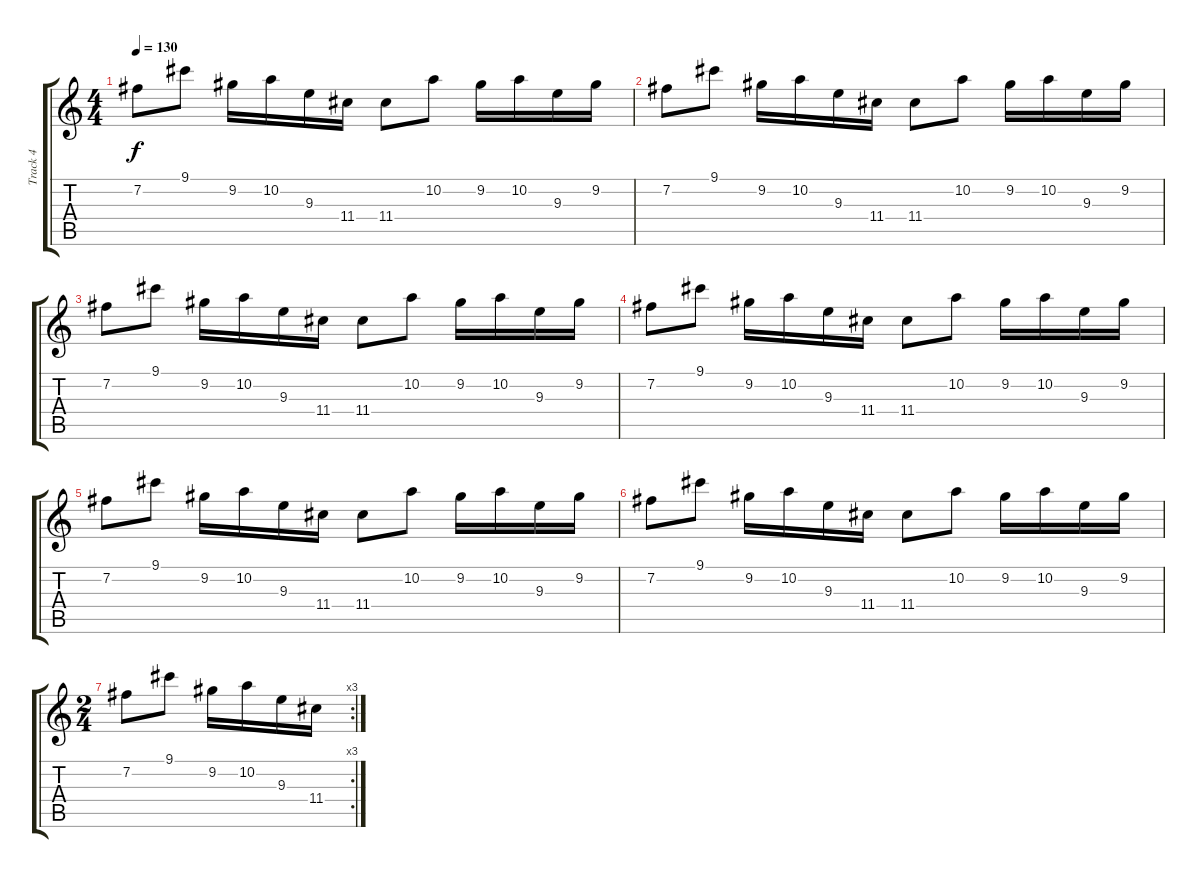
\track ("Track 4" "Track 4") {instrument acousticguitarnylon}
\staff {score tabs}
\tuning (E4 B3 G3 D3 A2 E2) {hide}
\ts (4 4)
\tempo 130
\clef g2
\ks c
7.2.8{dy f} 9.1.8 9.2.16 10.2.16 9.3.16 11.4.16 11.4.8 10.2.8 9.2.16 10.2.16 9.3.16 9.2.16 |
7.2.8 9.1.8 9.2.16 10.2.16 9.3.16 11.4.16 11.4.8 10.2.8 9.2.16 10.2.16 9.3.16 9.2.16 |
7.2.8 9.1.8 9.2.16 10.2.16 9.3.16 11.4.16 11.4.8 10.2.8 9.2.16 10.2.16 9.3.16 9.2.16 |
7.2.8{volume 0} 9.1.8 9.2.16 10.2.16 9.3.16 11.4.16 11.4.8 10.2.8 9.2.16 10.2.16 9.3.16 9.2.16 |
7.2.8 9.1.8 9.2.16 10.2.16 9.3.16 11.4.16 11.4.8 10.2.8 9.2.16 10.2.16 9.3.16 9.2.16 |
7.2.8 9.1.8 9.2.16 10.2.16 9.3.16 11.4.16 11.4.8 10.2.8 9.2.16 10.2.16 9.3.16 9.2.16 |
\rc 3
\ts (2 4)
7.2.8 9.1.8 9.2.16 10.2.16 9.3.16 11.4.16
